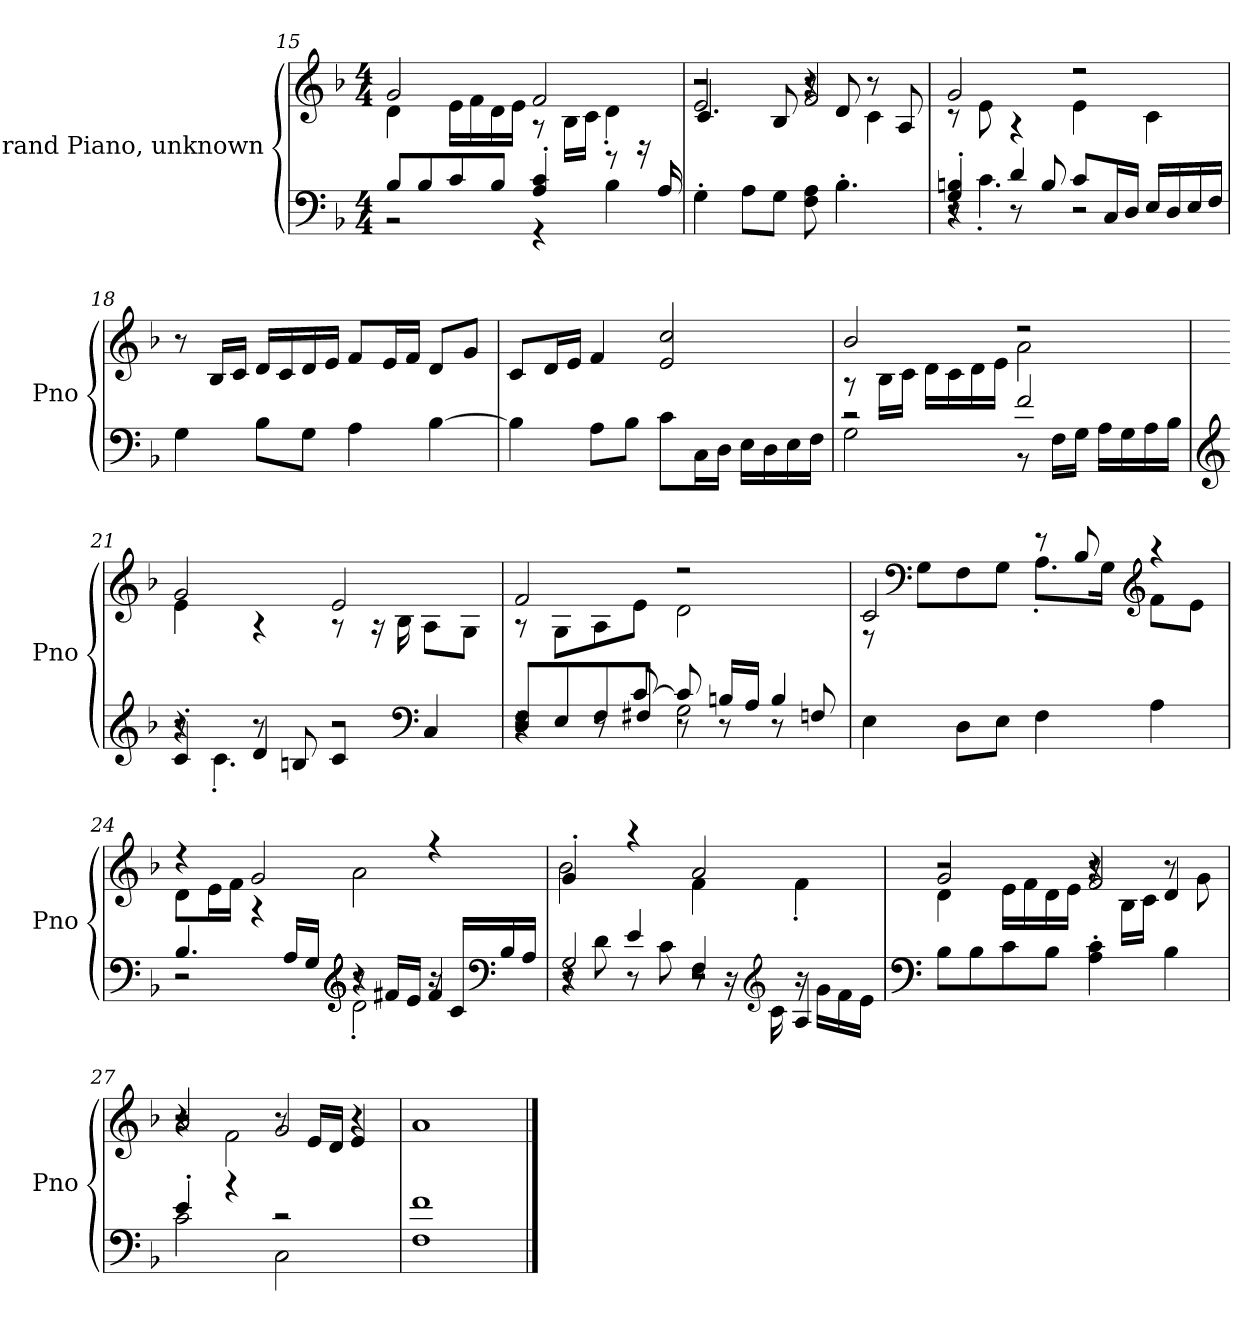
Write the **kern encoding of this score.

**kern	**kern
*part1	*part1
*staff2	*staff1
*I"Grand Piano, unknown	*
*I'Pno	*
*clefF4	*clefG2
*k[b-]	*k[b-]
*M4/4	*M4/4
=15	=15
*^	*^
8B-/L	2r	2g/	4d\
8B-/	.	.	.
8c/	.	.	16e\LL
.	.	.	16f\
8B-/J	.	.	16d\
.	.	.	16e\JJ
4A/' 4c/'	4r	2f/	8r
.	.	.	16B-\LL
.	.	.	16c\JJ
8r	4B-\	.	4d'\
16r	.	.	.
16A/	.	.	.
*v	*v	*	*
=16	=16	=16
*	*	*^
4G'\	2e/	2r	4.c/
8A\L	.	.	.
8G\J	.	.	8B-/
8F\ 8A\	2f/	4r	8r
4.B-'\	.	.	8d/
.	.	4c\	8r
.	.	.	8A/
*	*	*v	*v
!!LO:LB:g=z
=17	=17	=17
*^	*	*
*	*^	*	*
4r	8r	4G/' 4Bn/'	2g/	8r
.	4.c'\	.	.	8e\
4d/	.	8r	.	4r
.	.	8B/	.	.
2r	2r	8c/L	2r	4e\
.	.	16C/L	.	.
.	.	16D/JJ	.	.
.	.	16E/LL	.	4c\
.	.	16D/	.	.
.	.	16E/	.	.
.	.	16F/JJ	.	.
*v	*v	*v	*	*
*	*v	*v
=18	=18
4G\	8r
.	16B-/LL
.	16c/JJ
8B-\L	16d/LL
.	16c/
8G\J	16d/
.	16e/JJ
4A\	8f/L
.	16e/L
.	16f/JJ
[4B-\	8d/L
.	8g/J
=19	=19
4B-\]	8c/L
.	16d/L
.	16e/JJ
8A\L	4f/
8B-\J	.
8c\L	2e/ 2cc/
16C\L	.
16D\JJ	.
16E\LL	.
16D\	.
16E\	.
16F\JJ	.
!!LO:LB:g=z
=20	=20
*^	*^
2r	2G\	2b-/	8r
.	.	.	16B-\LL
.	.	.	16c\JJ
.	.	.	16d\LL
.	.	.	16c\
.	.	.	16d\
.	.	.	16e\JJ
2f/	8r	2r	2a\
.	16F\LL	.	.
.	16G\JJ	.	.
.	16A\LL	.	.
.	16G\	.	.
.	16A\	.	.
.	16B-\JJ	.	.
*v	*v	*	*
=21	=21	=21
*clefG2	*	*
*^	*	*
*	*^	*	*
4r	8r	4c'/	2g/	4e\
.	4.c'\	.	.	.
4d/	.	8r	.	4r
.	.	8Bn/	.	.
2r	2r	4c/	2e/	8r
.	.	.	.	16r
.	.	.	.	16B-\
*clefF4	*	*	*	*
.	.	4C/	.	8A\L
.	.	.	.	8G\J
=22	=22	=22	=22	=22
4r	2r	8D/ 8F/L	2f/	8r
.	.	8E/	.	8G\L
8r	.	8F/	.	8A\
[8c/	.	8F#X/J	.	8e\J
8c/]	2G\	8r	2r	2d\
8r	.	16Bn/LL	.	.
.	.	16A/JJ	.	.
4B/	.	8r	.	.
.	.	8Fn/	.	.
*v	*v	*v	*	*
!!LO:PB:g=z	!!
=23	=23	=23
4E\	2c/	8r
*	*clefF4	*
.	.	8G\L
8D\L	.	8F\
8E\J	.	8G\J
4F\	8r	8.A'\L
.	8B-/	.
.	.	16G\Jk
*	*clefG2	*
4A\	4r	8f\L
.	.	8e\J
=24	=24	=24
*^	*	*
*	*^	*	*
2r	2r	4.B-/	4r	8d\L
.	.	.	.	16e\L
.	.	.	.	16f\JJ
.	.	.	2g/	4r
.	.	16A/LL	.	.
.	.	16G/JJ	.	.
*clefG2	*	*	*	*
4r	2d'\	8r	.	2a\
.	.	16f#X/LL	.	.
.	.	16e/JJ	.	.
4f#/	.	16r	4r	.
.	.	16c/LL	.	.
*clefF4	*	*	*	*
.	.	16B-/	.	.
.	.	16A/JJ	.	.
=25	=25	=25	=25	=25
4r	8r	2G/	4g'/	2b-\
.	8d\	.	.	.
4e/	8r	.	4r	.
.	8c\	.	.	.
2r	8r	4F/	2a/	4f\
.	16r	.	.	.
*clefG2	*	*	*	*
.	16c\	.	.	.
.	16r	4A/	.	4f'\
.	16g\LL	.	.	.
.	16f\	.	.	.
.	16e\JJ	.	.	.
*v	*v	*v	*	*
*	*v	*v
!!LO:LB:g=z
=26	=26
*clefF4	*
*	*^
*	*	*^
8B-\L	2g/	4d\	2r
8B-\	.	.	.
8c\	.	16e\LL	.
.	.	16f\	.
8B-\J	.	16d\	.
.	.	16e\JJ	.
4A\' 4c\'	2f/	8r	4r
.	.	16B-\LL	.
.	.	16c\JJ	.
4B-\	.	8r	4d/
.	.	8g\	.
=27	=27	=27	=27
*^	*	*	*
4e'/	2c\	2a/	4r	2r
4r	.	.	2f\	.
2r	2C\	2g/	.	8r
.	.	.	.	16e/LL
.	.	.	.	16d/JJ
.	.	.	4r	4e/
*v	*v	*	*	*
*	*v	*v	*v
=28	=28
1F 1f	1a
==	==
*-	*-
